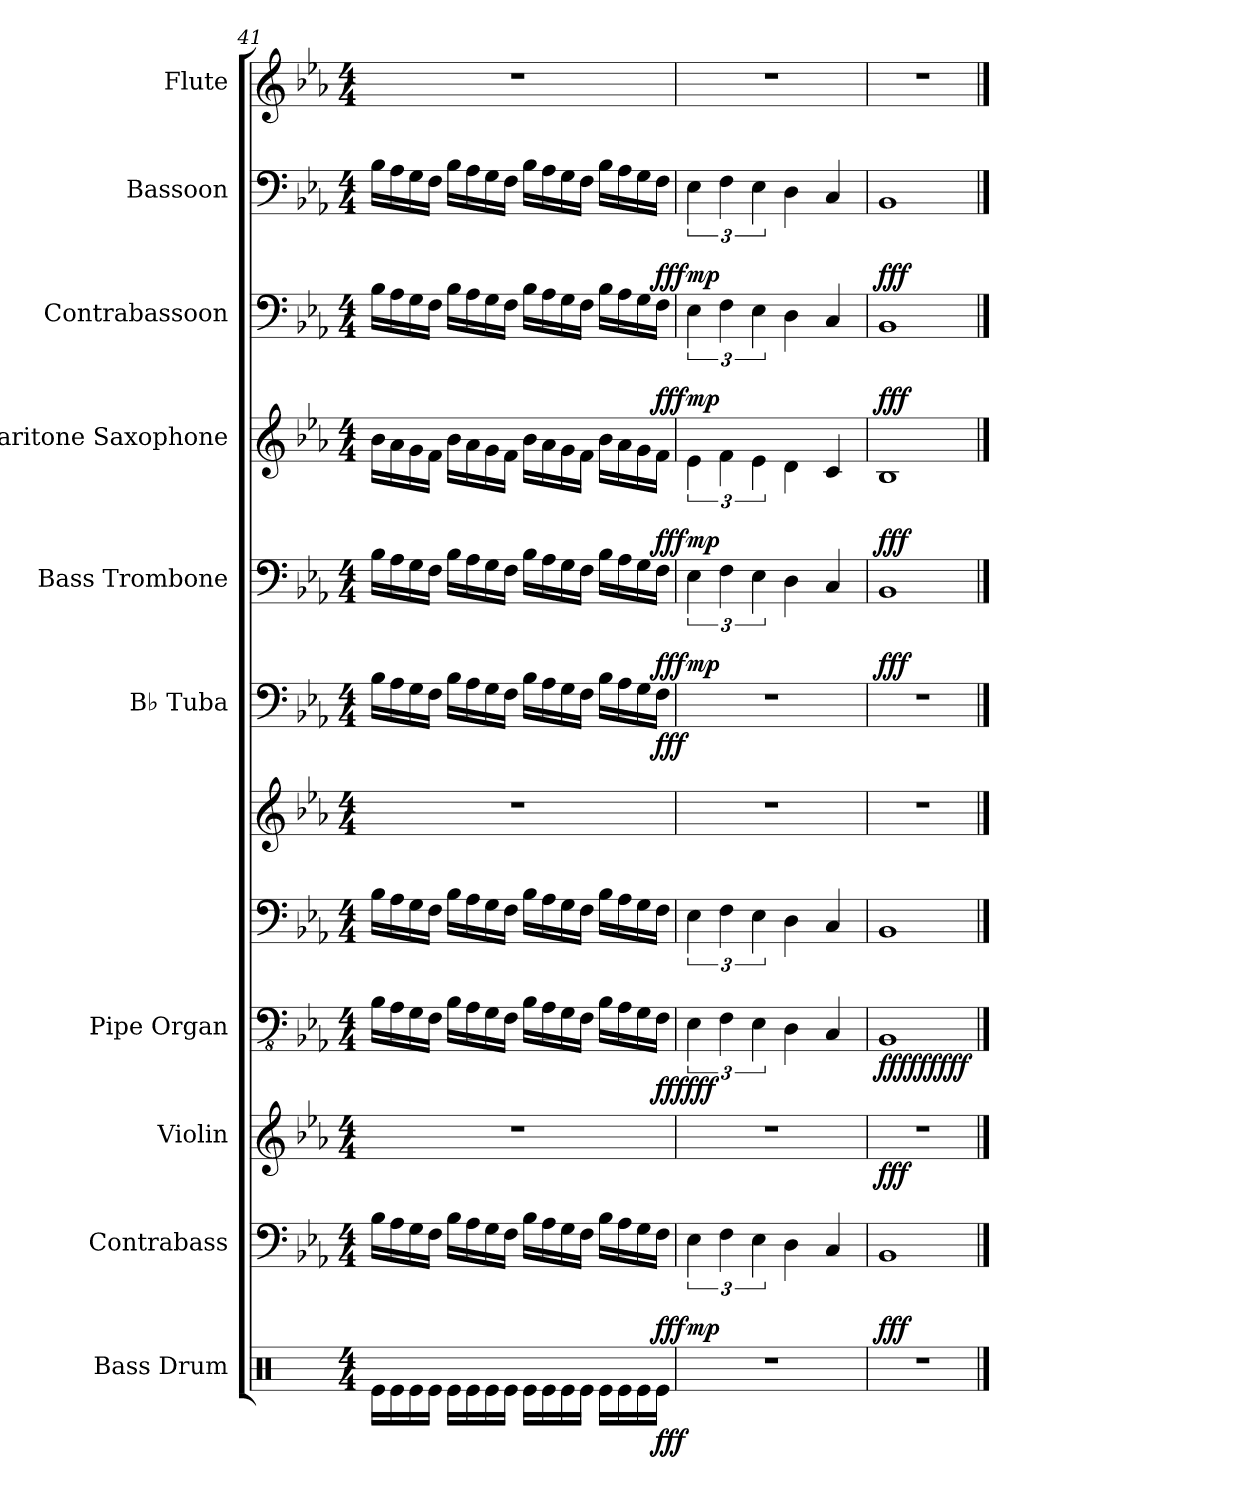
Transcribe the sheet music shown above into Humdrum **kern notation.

**kern	**dynam	**kern	**dynam	**kern	**dynam	**kern	**kern	**kern	**dynam	**kern	**dynam	**kern	**dynam	**kern	**dynam	**kern	**dynam	**kern	**dynam	**kern
*part10	*part10	*part9	*part9	*part8	*part8	*part7	*part7	*part7	*part7	*part6	*part6	*part5	*part5	*part4	*part4	*part3	*part3	*part2	*part2	*part1
*staff12	*staff12	*staff11	*staff11	*staff10	*staff10	*staff9	*staff8	*staff7	*staff7/8/9	*staff6	*staff6	*staff5	*staff5	*staff4	*staff4	*staff3	*staff3	*staff2	*staff2	*staff1
*I"Bass Drum	*	*I"Contrabass	*	*I"Violin	*	*I"Pipe Organ	*	*	*	*I"B♭ Tuba	*	*I"Bass Trombone	*	*I"Baritone Saxophone	*	*I"Contrabassoon	*	*I"Bassoon	*	*I"Flute
*I'B. Dr.	*	*I'Cb.	*	*I'Vln.	*	*I'Org.	*	*	*	*I'B♭ Tu.	*	*I'B. Tbn.	*	*I'Bar. Sax.	*	*I'Cbsn.	*	*I'Bsn.	*	*I'Fl.
*clefX	*	*clefF4	*	*clefG2	*	*clefFv4	*clefF4	*clefG2	*	*clefF4	*	*clefF4	*	*clefG2	*	*clefF4	*	*clefF4	*	*clefG2
*	*	*ITrd7c12	*	*	*	*	*	*	*	*	*	*	*	*ITrd12c21	*	*ITrd7c12	*	*	*	*
*k[]	*	*k[b-e-a-]	*	*k[b-e-a-]	*	*k[b-e-a-]	*k[b-e-a-]	*k[b-e-a-]	*	*k[b-e-a-]	*	*k[b-e-a-]	*	*k[b-e-a-]	*	*k[b-e-a-]	*	*k[b-e-a-]	*	*k[b-e-a-]
*M4/4	*	*M4/4	*	*M4/4	*	*M4/4	*M4/4	*M4/4	*	*M4/4	*	*M4/4	*	*M4/4	*	*M4/4	*	*M4/4	*	*M4/4
=41	=41	=41	=41	=41	=41	=41	=41	=41	=41	=41	=41	=41	=41	=41	=41	=41	=41	=41	=41	=41
16Re\LL	.	16BB-\LL	.	1r	.	16BB-\LL	16B-\LL	1r	.	16B-\LL	.	16B-\LL	.	16B-\LL	.	16BB-\LL	.	16B-\LL	.	1r
16Re\	.	16AA-\	.	.	.	16AA-\	16A-\	.	.	16A-\	.	16A-\	.	16A-\	.	16AA-\	.	16A-\	.	.
16Re\	.	16GG\	.	.	.	16GG\	16G\	.	.	16G\	.	16G\	.	16G\	.	16GG\	.	16G\	.	.
16Re\JJ	.	16FF\JJ	.	.	.	16FF\JJ	16F\JJ	.	.	16F\JJ	.	16F\JJ	.	16F\JJ	.	16FF\JJ	.	16F\JJ	.	.
16Re\LL	.	16BB-\LL	.	.	.	16BB-\LL	16B-\LL	.	.	16B-\LL	.	16B-\LL	.	16B-\LL	.	16BB-\LL	.	16B-\LL	.	.
16Re\	.	16AA-\	.	.	.	16AA-\	16A-\	.	.	16A-\	.	16A-\	.	16A-\	.	16AA-\	.	16A-\	.	.
16Re\	.	16GG\	.	.	.	16GG\	16G\	.	.	16G\	.	16G\	.	16G\	.	16GG\	.	16G\	.	.
16Re\JJ	.	16FF\JJ	.	.	.	16FF\JJ	16F\JJ	.	.	16F\JJ	.	16F\JJ	.	16F\JJ	.	16FF\JJ	.	16F\JJ	.	.
16Re\LL	.	16BB-\LL	.	.	.	16BB-\LL	16B-\LL	.	.	16B-\LL	.	16B-\LL	.	16B-\LL	.	16BB-\LL	.	16B-\LL	.	.
16Re\	.	16AA-\	.	.	.	16AA-\	16A-\	.	.	16A-\	.	16A-\	.	16A-\	.	16AA-\	.	16A-\	.	.
16Re\	.	16GG\	.	.	.	16GG\	16G\	.	.	16G\	.	16G\	.	16G\	.	16GG\	.	16G\	.	.
16Re\JJ	.	16FF\JJ	.	.	.	16FF\JJ	16F\JJ	.	.	16F\JJ	.	16F\JJ	.	16F\JJ	.	16FF\JJ	.	16F\JJ	.	.
16Re\LL	.	16BB-\LL	.	.	.	16BB-\LL	16B-\LL	.	.	16B-\LL	.	16B-\LL	.	16B-\LL	.	16BB-\LL	.	16B-\LL	.	.
16Re\	.	16AA-\	.	.	.	16AA-\	16A-\	.	.	16A-\	.	16A-\	.	16A-\	.	16AA-\	.	16A-\	.	.
16Re\	.	16GG\	.	.	.	16GG\	16G\	.	.	16G\	.	16G\	.	16G\	.	16GG\	.	16G\	.	.
!	!LO:DY:b	!	!LO:DY:b	!	!	!	!	!	!LO:DY:b=3	!	!	!	!	!	!	!	!	!	!	!
!	!	!	!	!	!	!	!	!	!LO:DY:n=1:b=2	!	!LO:DY:b	!	!LO:DY:b	!	!LO:DY:b	!	!LO:DY:b	!	!LO:DY:b	!
16Re\JJ	fff	16FF\JJ	fff	.	.	16FF\JJ	16F\JJ	.	fff fff	16F\JJ	fff	16F\JJ	fff	16F\JJ	fff	16FF\JJ	fff	16F\JJ	fff	.
=42	=42	=42	=42	=42	=42	=42	=42	=42	=42	=42	=42	=42	=42	=42	=42	=42	=42	=42	=42	=42
!	!	!	!LO:DY:b	!	!	!	!	!	!LO:DY:b=3	!	!	!	!	!	!	!	!	!	!	!
!	!	!	!	!	!	!	!	!	!LO:DY:n=1:b=2	!	!	!	!LO:DY:b	!	!LO:DY:b	!	!LO:DY:b	!	!LO:DY:b	!
1r	.	6EE-\	mp	1r	.	6EE-\	6E-\	1r	mp mp	1r	.	6E-\	mp	6E-\	mp	6EE-\	mp	6E-\	mp	1r
.	.	6FF\	.	.	.	6FF\	6F\	.	.	.	.	6F\	.	6F\	.	6FF\	.	6F\	.	.
.	.	6EE-\	.	.	.	6EE-\	6E-\	.	.	.	.	6E-\	.	6E-\	.	6EE-\	.	6E-\	.	.
.	.	4DD\	.	.	.	4DD\	4D\	.	.	.	.	4D\	.	4D\	.	4DD\	.	4D\	.	.
.	.	4CC/	.	.	.	4CC/	4C/	.	.	.	.	4C/	.	4C/	.	4CC/	.	4C/	.	.
=43	=43	=43	=43	=43	=43	=43	=43	=43	=43	=43	=43	=43	=43	=43	=43	=43	=43	=43	=43	=43
!	!	!	!LO:DY:b	!	!LO:DY:b	!	!	!	!LO:DY:b=3	!	!	!	!	!	!	!	!	!	!	!
!	!	!	!	!	!	!	!	!	!LO:DY:n=1:b=2	!	!	!	!	!	!	!	!	!	!	!
!	!	!	!	!	!	!	!	!	!LO:DY:n=2:b	!	!	!	!LO:DY:b	!	!LO:DY:b	!	!LO:DY:b	!	!LO:DY:b	!
1r	.	1BBB-	fff	1r	fff	1BBB-	1BB-	1r	fff fff fff	1r	.	1BB-	fff	1BB-	fff	1BBB-	fff	1BB-	fff	1r
==	==	==	==	==	==	==	==	==	==	==	==	==	==	==	==	==	==	==	==	==
*-	*-	*-	*-	*-	*-	*-	*-	*-	*-	*-	*-	*-	*-	*-	*-	*-	*-	*-	*-	*-
